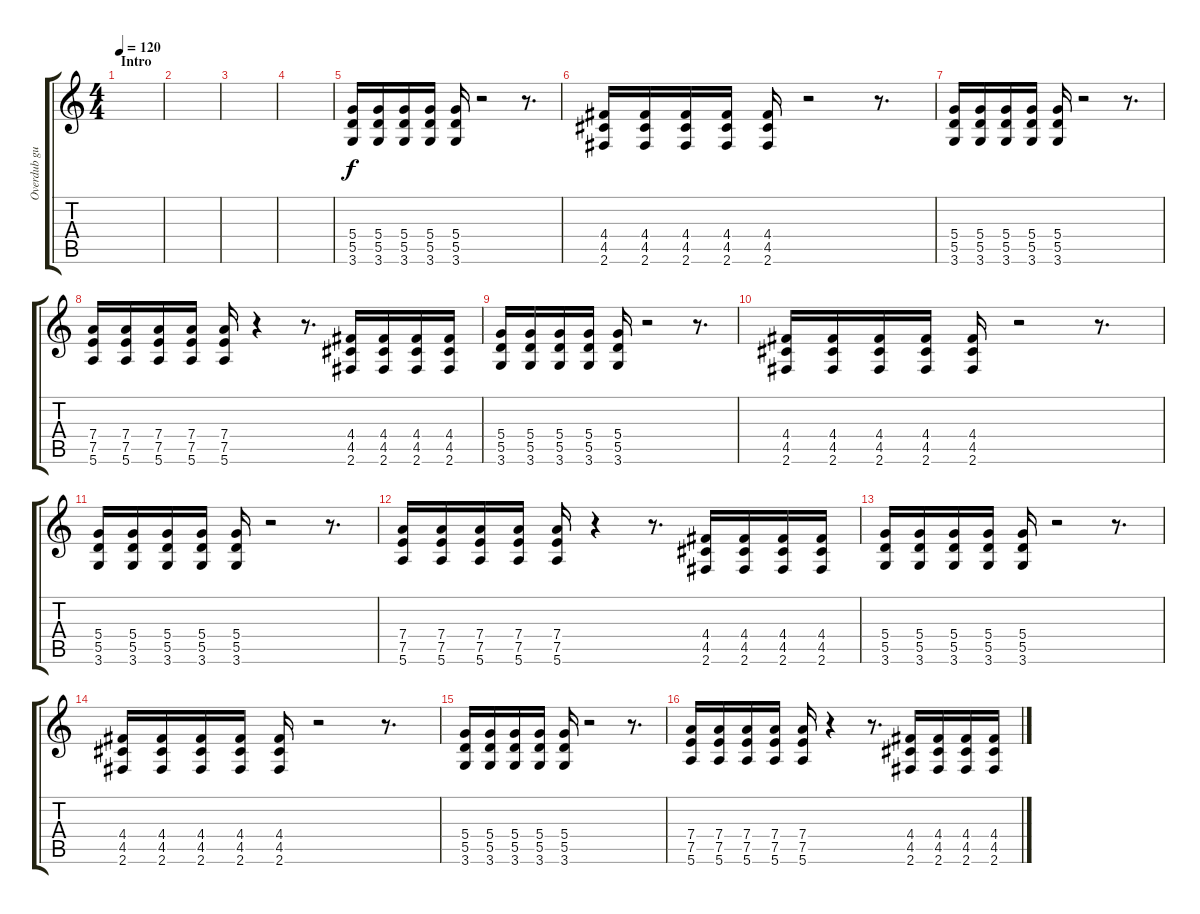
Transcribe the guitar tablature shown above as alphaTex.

\track ("Overdub guitar" "Overdub gu") {instrument distortionguitar}
\staff {score tabs}
\tuning (E4 B3 G3 D3 A2 E2) {hide}
\ts (4 4)
\section ("" "Intro")
\tempo 120
\clef g2
\ks c
|
|
|
|
(5.4 5.5 3.6).16 (5.4 5.5 3.6).16 (5.4 5.5 3.6).16 (5.4 5.5 3.6).16 (5.4 5.5 3.6).16 r.2 r.8{d} |
(4.4 4.5 2.6).16 (4.4 4.5 2.6).16 (4.4 4.5 2.6).16 (4.4 4.5 2.6).16 (4.4 4.5 2.6).16 r.2 r.8{d} |
(5.4 5.5 3.6).16 (5.4 5.5 3.6).16 (5.4 5.5 3.6).16 (5.4 5.5 3.6).16 (5.4 5.5 3.6).16 r.2 r.8{d} |
(7.4 7.5 5.6).16 (7.4 7.5 5.6).16 (7.4 7.5 5.6).16 (7.4 7.5 5.6).16 (7.4 7.5 5.6).16 r.4 r.8{d} (4.4 4.5 2.6).16 (4.4 4.5 2.6).16 (4.4 4.5 2.6).16 (4.4 4.5 2.6).16 |
(5.4 5.5 3.6).16 (5.4 5.5 3.6).16 (5.4 5.5 3.6).16 (5.4 5.5 3.6).16 (5.4 5.5 3.6).16 r.2 r.8{d} |
(4.4 4.5 2.6).16 (4.4 4.5 2.6).16 (4.4 4.5 2.6).16 (4.4 4.5 2.6).16 (4.4 4.5 2.6).16 r.2 r.8{d} |
(5.4 5.5 3.6).16 (5.4 5.5 3.6).16 (5.4 5.5 3.6).16 (5.4 5.5 3.6).16 (5.4 5.5 3.6).16 r.2 r.8{d} |
(7.4 7.5 5.6).16 (7.4 7.5 5.6).16 (7.4 7.5 5.6).16 (7.4 7.5 5.6).16 (7.4 7.5 5.6).16 r.4 r.8{d} (4.4 4.5 2.6).16 (4.4 4.5 2.6).16 (4.4 4.5 2.6).16 (4.4 4.5 2.6).16 |
(5.4 5.5 3.6).16 (5.4 5.5 3.6).16 (5.4 5.5 3.6).16 (5.4 5.5 3.6).16 (5.4 5.5 3.6).16 r.2 r.8{d} |
(4.4 4.5 2.6).16 (4.4 4.5 2.6).16 (4.4 4.5 2.6).16 (4.4 4.5 2.6).16 (4.4 4.5 2.6).16 r.2 r.8{d} |
(5.4 5.5 3.6).16 (5.4 5.5 3.6).16 (5.4 5.5 3.6).16 (5.4 5.5 3.6).16 (5.4 5.5 3.6).16 r.2 r.8{d} |
(7.4 7.5 5.6).16 (7.4 7.5 5.6).16 (7.4 7.5 5.6).16 (7.4 7.5 5.6).16 (7.4 7.5 5.6).16 r.4 r.8{d} (4.4 4.5 2.6).16 (4.4 4.5 2.6).16 (4.4 4.5 2.6).16 (4.4 4.5 2.6).16
